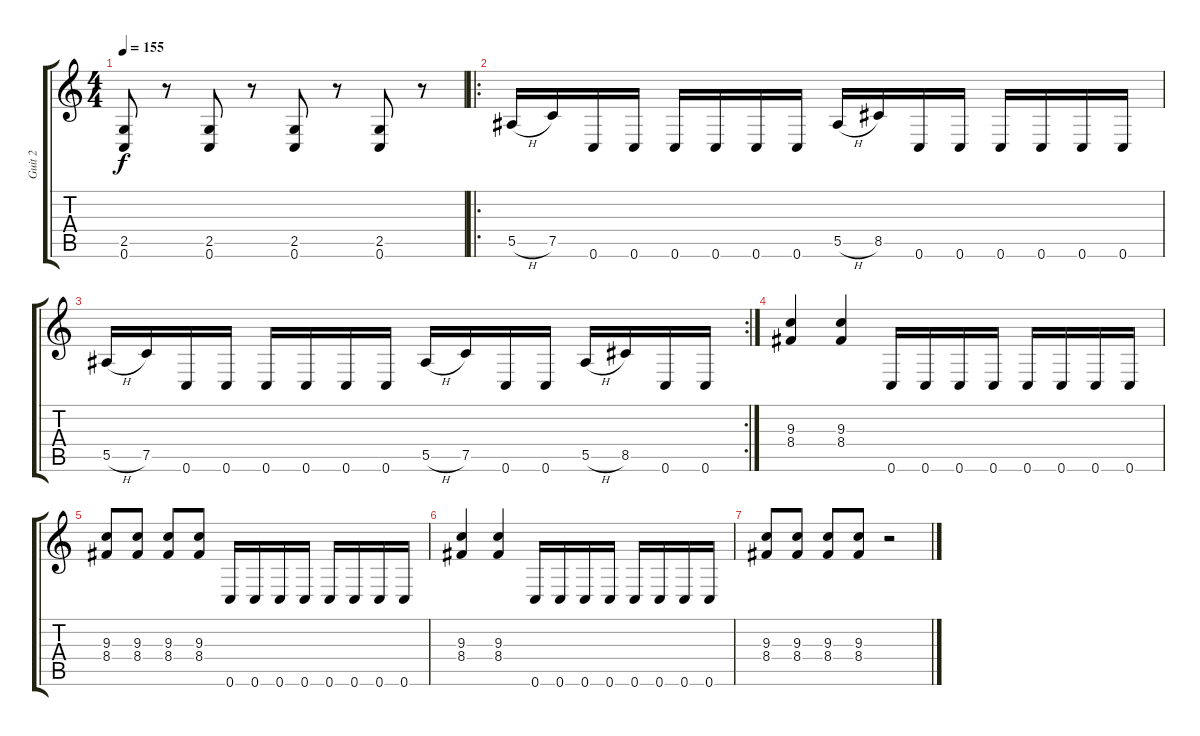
\track ("Guit 2" "Guit 2") {instrument distortionguitar}
\staff {score tabs}
\tuning (C4 G3 Eb3 Bb2 F2 C2) {hide}
\ts (4 4)
\tempo 155
\clef g2
\ks c
(2.5 0.6).8{dy f} r.8 (2.5 0.6).8 r.8 (2.5 0.6).8 r.8 (2.5 0.6).8 r.8 |
\ro
5.5{h}.16 7.5.16 0.6.16 0.6.16 0.6.16 0.6.16 0.6.16 0.6.16 5.5{h}.16 8.5.16 0.6.16 0.6.16 0.6.16 0.6.16 0.6.16 0.6.16 |
\rc 2
5.5{h}.16 7.5.16 0.6.16 0.6.16 0.6.16 0.6.16 0.6.16 0.6.16 5.5{h}.16 7.5.16 0.6.16 0.6.16 5.5{h}.16 8.5.16 0.6.16 0.6.16 |
(9.3 8.4).4 (9.3 8.4).4 0.6.16 0.6.16 0.6.16 0.6.16 0.6.16 0.6.16 0.6.16 0.6.16 |
(9.3 8.4).8 (9.3 8.4).8 (9.3 8.4).8 (9.3 8.4).8 0.6.16 0.6.16 0.6.16 0.6.16 0.6.16 0.6.16 0.6.16 0.6.16 |
(9.3 8.4).4 (9.3 8.4).4 0.6.16 0.6.16 0.6.16 0.6.16 0.6.16 0.6.16 0.6.16 0.6.16 |
(9.3 8.4).8 (9.3 8.4).8 (9.3 8.4).8 (9.3 8.4).8 r.2
